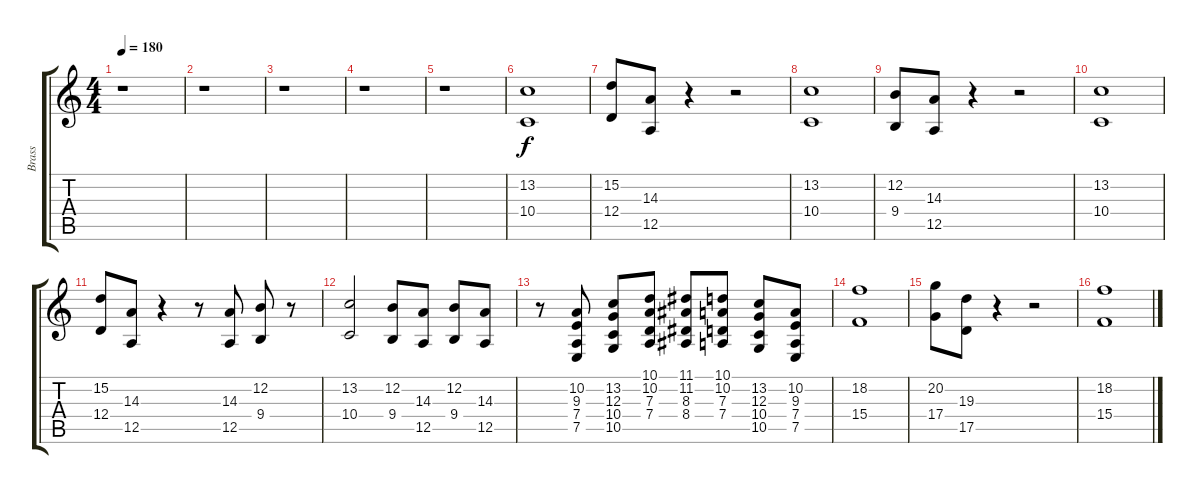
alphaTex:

\track ("Brass" "Brass") {instrument brasssection}
\staff {score tabs}
\tuning (E4 B3 G3 D3 A2 E2) {hide}
\ts (4 4)
\tempo 180
\clef g2
\ks c
r.1{dy f instrument brasssection} |
r.1 |
r.1 |
r.1 |
r.1 |
(13.2 10.4).1 |
(15.2 12.4).8 (14.3 12.5).8 r.4 r.2 |
(13.2 10.4).1 |
(12.2 9.4).8 (14.3 12.5).8 r.4 r.2 |
(13.2 10.4).1 |
(15.2 12.4).8 (14.3 12.5).8 r.4 r.8 (14.3 12.5).8 (12.2 9.4).8 r.8 |
(13.2 10.4).2 (12.2 9.4).8 (14.3 12.5).8 (12.2 9.4).8 (14.3 12.5).8 |
r.8 (10.2 9.3 7.4 7.5).8 (13.2 12.3 10.4 10.5).8 (10.1 10.2 7.3 7.4).8 (11.1 11.2 8.3 8.4).8 (10.1 10.2 7.3 7.4).8 (13.2 12.3 10.4 10.5).8 (10.2 9.3 7.4 7.5).8 |
(18.2 15.4).1 |
(20.2 17.4).8 (19.3 17.5).8 r.4 r.2 |
(18.2 15.4).1
